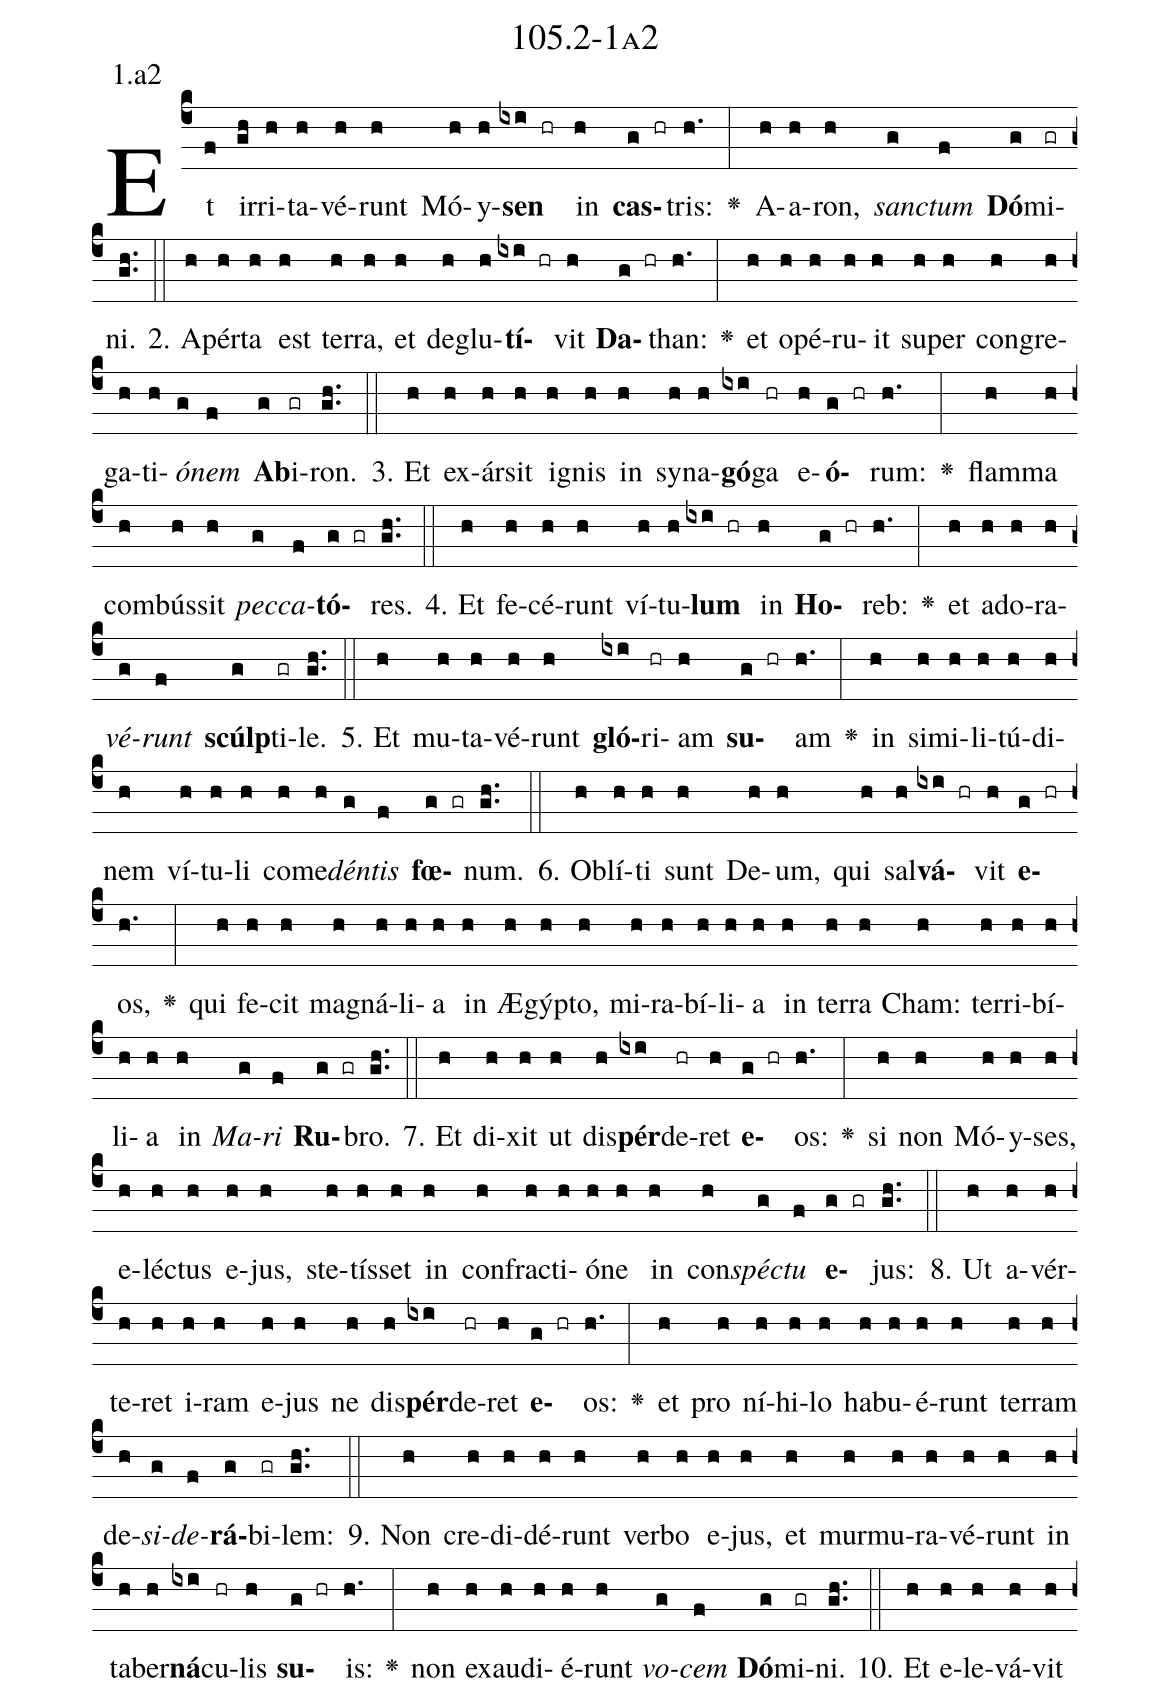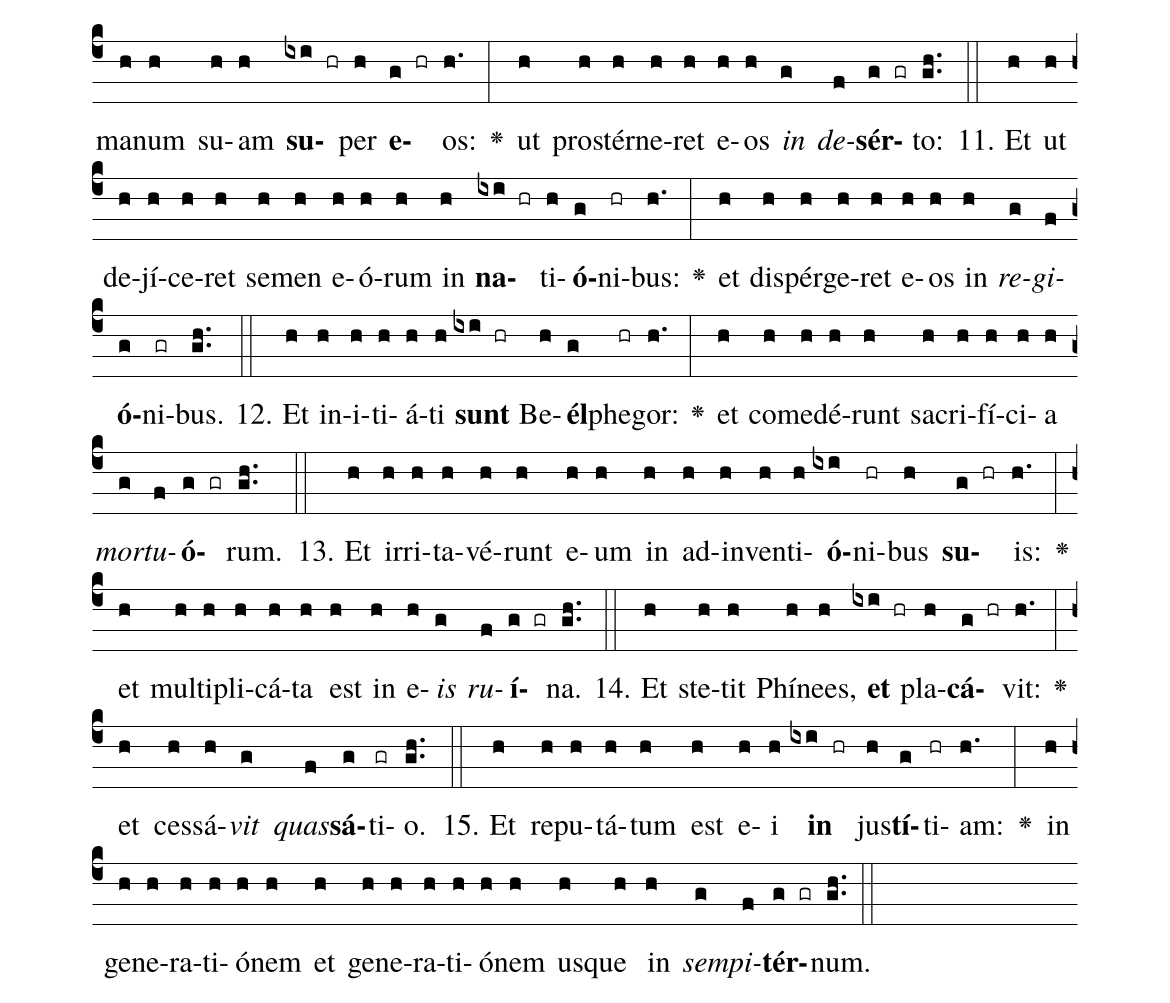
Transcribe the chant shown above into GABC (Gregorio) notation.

name: 105.2-1a2;
annotation: 1.a2;
%%
(c4)Et(f) ir(gh)ri(h)ta(h)vé(h)runt(h) Mó(h)y(h)<b>sen</b>(ixi hr) in(h) <b>cas</b>(g hr)tris:(h.) <v>\greheightstar</v>(:) A(h)a(h)ron,(h) <i>sanc</i>(g)<i>tum</i>(f) <b>Dó</b>(g)mi(gr)ni.(gh..) (::)
2. A(h)pér(h)ta(h) est(h) ter(h)ra,(h) et(h) de(h)glu(h)<b>tí</b>(ixi hr)vit(h) <b>Da</b>(g hr)than:(h.) <v>\greheightstar</v>(:) et(h) o(h)pé(h)ru(h)it(h) su(h)per(h) con(h)gre(h)ga(h)ti(h)<i>ó</i>(g)<i>nem</i>(f) <b>Ab</b>(g)i(gr)ron.(gh..) (::)
3. Et(h) ex(h)ár(h)sit(h) i(h)gnis(h) in(h) sy(h)na(h)<b>gó</b>(ixi)ga(hr) e(h)<b>ó</b>(g hr)rum:(h.) <v>\greheightstar</v>(:) flam(h)ma(h) com(h)bús(h)sit(h) <i>pec</i>(g)<i>ca</i>(f)<b>tó</b>(g gr)res.(gh..) (::)
4. Et(h) fe(h)cé(h)runt(h) ví(h)tu(h)<b>lum</b>(ixi hr) in(h) <b>Ho</b>(g hr)reb:(h.) <v>\greheightstar</v>(:) et(h) ad(h)o(h)ra(h)<i>vé</i>(g)<i>runt</i>(f) <b>scúlp</b>(g)ti(gr)le.(gh..) (::)
5. Et(h) mu(h)ta(h)vé(h)runt(h) <b>gló</b>(ixi)ri(hr)am(h) <b>su</b>(g hr)am(h.) <v>\greheightstar</v>(:) in(h) si(h)mi(h)li(h)tú(h)di(h)nem(h) ví(h)tu(h)li(h) com(h)e(h)<i>dén</i>(g)<i>tis</i>(f) <b>fœ</b>(g gr)num.(gh..) (::)
6. Ob(h)lí(h)ti(h) sunt(h) De(h)um,(h) qui(h) sal(h)<b>vá</b>(ixi hr)vit(h) <b>e</b>(g hr)os,(h.) <v>\greheightstar</v>(:) qui(h) fe(h)cit(h) ma(h)gná(h)li(h)a(h) in(h) Æ(h)gýp(h)to,(h) mi(h)ra(h)bí(h)li(h)a(h) in(h) ter(h)ra(h) Cham:(h) ter(h)ri(h)bí(h)li(h)a(h) in(h) <i>Ma</i>(g)<i>ri</i>(f) <b>Ru</b>(g gr)bro.(gh..) (::)
7. Et(h) di(h)xit(h) ut(h) dis(h)<b>pér</b>(ixi)de(hr)ret(h) <b>e</b>(g hr)os:(h.) <v>\greheightstar</v>(:) si(h) non(h) Mó(h)y(h)ses,(h) e(h)léc(h)tus(h) e(h)jus,(h) ste(h)tís(h)set(h) in(h) con(h)frac(h)ti(h)ó(h)ne(h) in(h) con(h)<i>spéc</i>(g)<i>tu</i>(f) <b>e</b>(g gr)jus:(gh..) (::)
8. Ut(h) a(h)vér(h)te(h)ret(h) i(h)ram(h) e(h)jus(h) ne(h) dis(h)<b>pér</b>(ixi)de(hr)ret(h) <b>e</b>(g hr)os:(h.) <v>\greheightstar</v>(:) et(h) pro(h) ní(h)hi(h)lo(h) ha(h)bu(h)é(h)runt(h) ter(h)ram(h) de(h)<i>si</i>(g)<i>de</i>(f)<b>rá</b>(g)bi(gr)lem:(gh..) (::)
9. Non(h) cre(h)di(h)dé(h)runt(h) ver(h)bo(h) e(h)jus,(h) et(h) mur(h)mu(h)ra(h)vé(h)runt(h) in(h) ta(h)ber(h)<b>ná</b>(ixi)cu(hr)lis(h) <b>su</b>(g hr)is:(h.) <v>\greheightstar</v>(:) non(h) ex(h)au(h)di(h)é(h)runt(h) <i>vo</i>(g)<i>cem</i>(f) <b>Dó</b>(g)mi(gr)ni.(gh..) (::)
10. Et(h) e(h)le(h)vá(h)vit(h) ma(h)num(h) su(h)am(h) <b>su</b>(ixi hr)per(h) <b>e</b>(g hr)os:(h.) <v>\greheightstar</v>(:) ut(h) pro(h)stér(h)ne(h)ret(h) e(h)os(h) <i>in</i>(g) <i>de</i>(f)<b>sér</b>(g gr)to:(gh..) (::)
11. Et(h) ut(h) de(h)jí(h)ce(h)ret(h) se(h)men(h) e(h)ó(h)rum(h) in(h) <b>na</b>(ixi hr)ti(h)<b>ó</b>(g)ni(hr)bus:(h.) <v>\greheightstar</v>(:) et(h) di(h)spér(h)ge(h)ret(h) e(h)os(h) in(h) <i>re</i>(g)<i>gi</i>(f)<b>ó</b>(g)ni(gr)bus.(gh..) (::)
12. Et(h) in(h)i(h)ti(h)á(h)ti(h) <b>sunt</b>(ixi hr) Be(h)<b>él</b>(g)phe(hr)gor:(h.) <v>\greheightstar</v>(:) et(h) com(h)e(h)dé(h)runt(h) sa(h)cri(h)fí(h)ci(h)a(h) <i>mor</i>(g)<i>tu</i>(f)<b>ó</b>(g gr)rum.(gh..) (::)
13. Et(h) ir(h)ri(h)ta(h)vé(h)runt(h) e(h)um(h) in(h) ad(h)in(h)ven(h)ti(h)<b>ó</b>(ixi)ni(hr)bus(h) <b>su</b>(g hr)is:(h.) <v>\greheightstar</v>(:) et(h) mul(h)ti(h)pli(h)cá(h)ta(h) est(h) in(h) e(h)<i>is</i>(g) <i>ru</i>(f)<b>í</b>(g gr)na.(gh..) (::)
14. Et(h) ste(h)tit(h) Phí(h)nees,(h) <b>et</b>(ixi hr) pla(h)<b>cá</b>(g hr)vit:(h.) <v>\greheightstar</v>(:) et(h) ces(h)sá(h)<i>vit</i>(g) <i>quas</i>(f)<b>sá</b>(g)ti(gr)o.(gh..) (::)
15. Et(h) re(h)pu(h)tá(h)tum(h) est(h) e(h)i(h) <b>in</b>(ixi hr) jus(h)<b>tí</b>(g)ti(hr)am:(h.) <v>\greheightstar</v>(:) in(h) ge(h)ne(h)ra(h)ti(h)ó(h)nem(h) et(h) ge(h)ne(h)ra(h)ti(h)ó(h)nem(h) us(h)que(h) in(h) <i>sem</i>(g)<i>pi</i>(f)<b>tér</b>(g gr)num.(gh..) (::)
